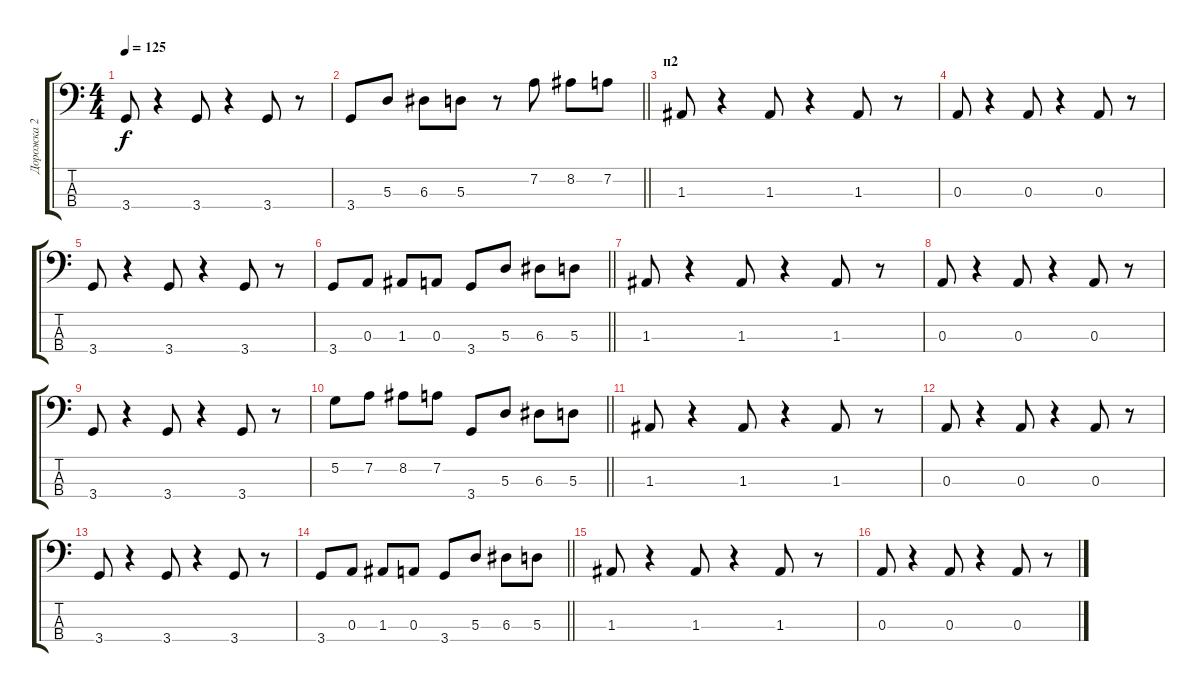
\track ("Дорожка 2" "Дорожка 2") {instrument electricbassfinger}
\staff {score tabs}
\tuning (G2 D2 A1 E1) {hide}
\ts (4 4)
\tempo 125
\clef f4
\ks c
3.4.8{dy f} r.4 3.4.8 r.4 3.4.8 r.8 |
\barLineRight lightlight
3.4.8 5.3.8 6.3.8 5.3.8 r.8 7.2.8 8.2.8 7.2.8 |
\section ("" "п2")
1.3.8 r.4 1.3.8 r.4 1.3.8 r.8 |
0.3.8 r.4 0.3.8 r.4 0.3.8 r.8 |
3.4.8 r.4 3.4.8 r.4 3.4.8 r.8 |
\barLineRight lightlight
3.4.8 0.3.8 1.3.8 0.3.8 3.4.8 5.3.8 6.3.8 5.3.8 |
1.3.8 r.4 1.3.8 r.4 1.3.8 r.8 |
0.3.8 r.4 0.3.8 r.4 0.3.8 r.8 |
3.4.8 r.4 3.4.8 r.4 3.4.8 r.8 |
\barLineRight lightlight
5.2.8 7.2.8 8.2.8 7.2.8 3.4.8 5.3.8 6.3.8 5.3.8 |
1.3.8 r.4 1.3.8 r.4 1.3.8 r.8 |
0.3.8 r.4 0.3.8 r.4 0.3.8 r.8 |
3.4.8 r.4 3.4.8 r.4 3.4.8 r.8 |
\barLineRight lightlight
3.4.8 0.3.8 1.3.8 0.3.8 3.4.8 5.3.8 6.3.8 5.3.8 |
1.3.8 r.4 1.3.8 r.4 1.3.8 r.8 |
0.3.8 r.4 0.3.8 r.4 0.3.8 r.8
